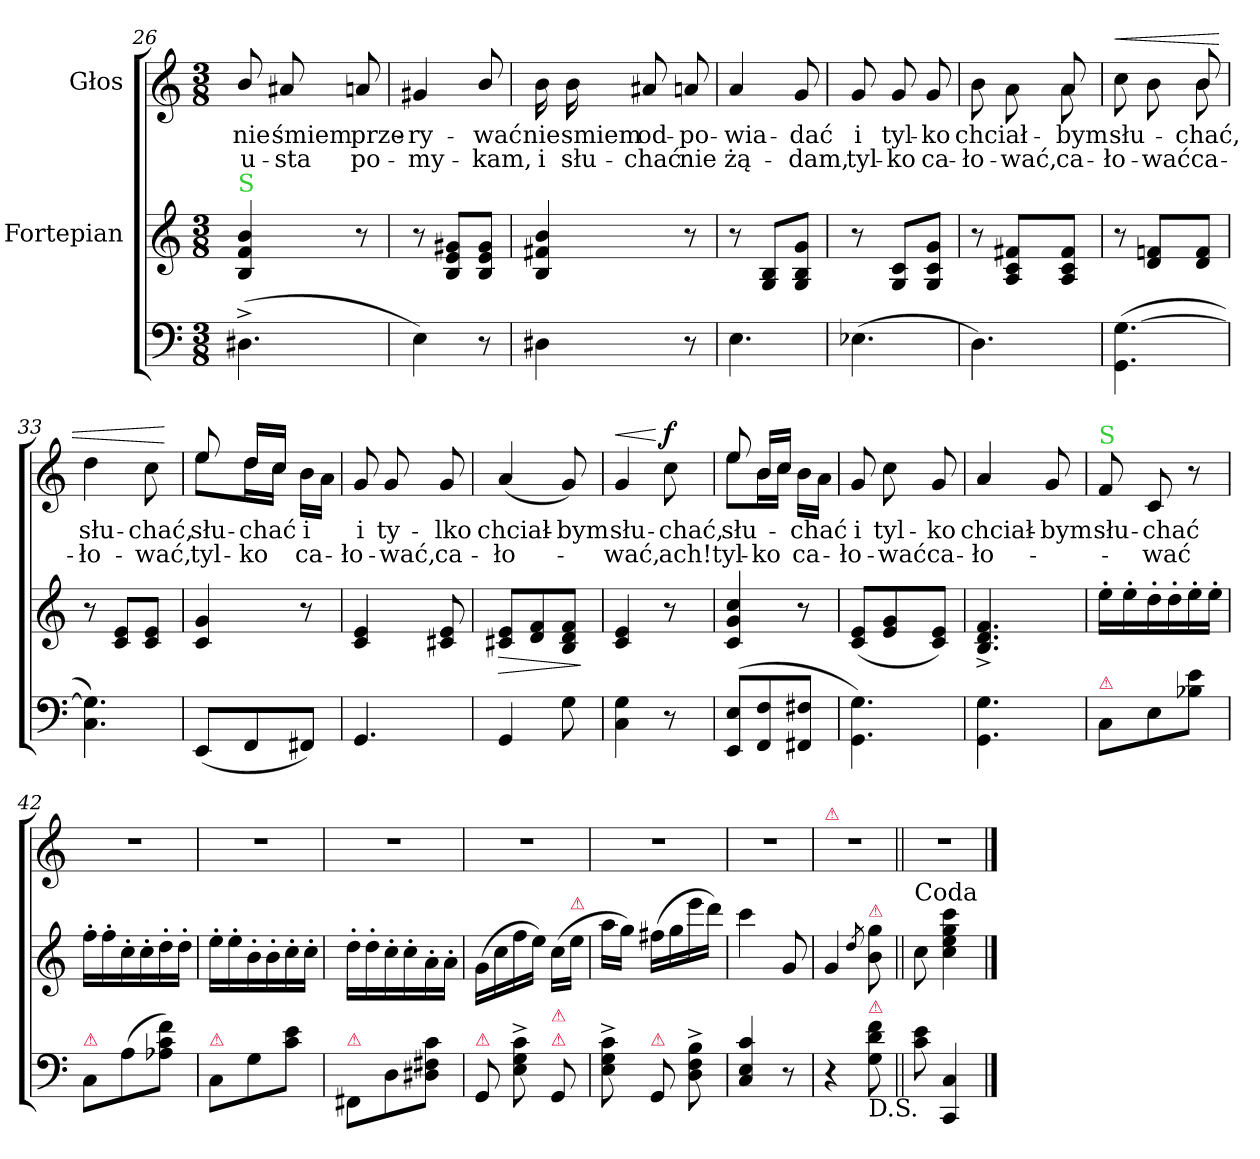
**kern	**kern	**dynam	**kern	**text	**text	**dynam
*part3	*part2	*part2	*part1	*part1	*part1	*part1
*staff3	*staff2	*staff2	*staff1	*staff1	*staff1	*staff1
*	*I"Fortepian	*	*I"Głos	*	*	*
*clefF4	*clefG2	*	*clefG2	*	*	*
*k[]	*k[]	*	*k[]	*	*	*
*M3/8	*M3/8	*	*M3/8	*	*	*
=26	=26	=26	=26	=26	=26	=26
!	!LO:TX:a:color=limegreen:t=S	!	!	!	!	!
(4.D#X^\	4B/ 4f/ 4b/	.	8b/	nie	u-	.
.	.	.	8a#X/	śmiem	-sta	.
.	8r	.	8an/	prze-	po-	.
=27	=27	=27	=27	=27	=27	=27
4E\)	8r	.	4g#X/	-ry-	-my-	.
.	8B/ 8e/ 8g#X/L	.	.	.	.	.
8r	8B/ 8e/ 8g#/J	.	8b/	-wać	-kam,	.
=28	=28	=28	=28	=28	=28	=28
4D#X\	4B/ 4f#X/ 4b/	.	16b\	nie	i	.
.	.	.	16b\	smiem	słu-	.
.	.	.	8a#X/	od-	-chać	.
8r	8r	.	8an/	-po-	nie	.
=29	=29	=29	=29	=29	=29	=29
4.E\	8r	.	4a/	-wia-	żą-	.
.	8G/ 8B/L	.	.	.	.	.
.	8G/ 8B/ 8g/J	.	8g/	-dać	-dam,	.
=30	=30	=30	=30	=30	=30	=30
(4.E-X\	8r	.	8g/	i	tyl-	.
.	8G/ 8c/L	.	8g/	tyl-	-ko	.
.	8G/ 8c/ 8g/J	.	8g/	-ko	ca-	.
=31	=31	=31	=31	=31	=31	=31
*	*	*	*^	*	*	*
4.D\)	8r	.	8b\	8ryy	chciał-	-ło-	.
.	8A/ 8c/ 8f#X/L	.	8a\	8ryy	.	-wać,	.
.	8A/ 8c/ 8f#/J	.	8a/	8a!\	-bym	ca-	.
=32	=32	=32	=32	=32	=32	=32	=32
!	!	!	!	!	!	!	!LO:HP:a
(<4.GG\ [4.G\	8r	.	8cc\	8ryy	słu-	-ło-	<
.	8d/ 8fn/L	.	8b\	8ryy	.	-wać	.
.	8d/ 8f/J	.	8b/	8b!\	-chać,	ca-	.
*	*	*	*v	*v	*	*	*
=33	=33	=33	=33	=33	=33	=33
4.C\ 4.G]\)	8r	.	4dd\	słu-	-ło-	.
.	8c/ 8e/L	.	.	.	.	.
.	8c/ 8e/J	.	8cc\	-chać,	-wać,	.
.	.	.	.	.	.	[
=34	=34	=34	=34	=34	=34	=34
*	*	*	*^	*	*	*
(>8EE/L	4c/ 4g/	.	8ee/	8ee!\L	słu-	tyl-	.
8FF/	.	.	16dd/LL	16dd!\L	-chać	-ko	.
.	.	.	16cc/JJ	16cc!\JJ	.	.	.
8FF#X/J)	8r	.	16b\LL	8ryy	i	ca-	.
.	.	.	16a\JJ	.	.	.	.
*	*	*	*v	*v	*	*	*
=35	=35	=35	=35	=35	=35	=35
4.GG/	4c/ 4e/	.	8g/	i	-ło-	.
.	.	.	8g/	ty-	-wać,	.
.	8c#X/ 8e/	.	8g/	-lko	ca-	.
=36	=36	=36	=36	=36	=36	=36
!	!	!LO:HP:b	!	!	!	!
4GG/	8c#X/ 8e/L	>	(>4a/	chciał-	-ło-	.
.	8d/ 8f/	.	.	.	.	.
8G\	8B/ 8d/ 8f/J	.	8g/)	-bym	.	.
.	.	]	.	.	.	.
=37	=37	=37	=37	=37	=37	=37
!	!	!	!	!	!	!LO:HP:a
4C\ 4G\	4c/ 4e/	.	4g/	słu-	-wać,	<
!	!	!	!	!	!	!LO:DY:n=1:a
8r	8r	.	8cc\	-chać,	ach!	[ f
=38	=38	=38	=38	=38	=38	=38
*	*	*	*^	*	*	*
(8EE/ 8E/L	4c/ 4g/ 4cc/	.	8ee/	8ee!\L	słu-	tyl-	.
8FF/ 8F/	.	.	16b/LL	16b!\L	.	-ko	.
.	.	.	16cc/JJ	16cc!\JJ	.	.	.
8FF#X/ 8F#X/J	8r	.	16b\LL	8ryy	-chać	ca-	.
.	.	.	16a\JJ	.	.	.	.
*	*	*	*v	*v	*	*	*
=39	=39	=39	=39	=39	=39	=39
4.GG\ 4.G\)	(8c/ 8e/L	.	8g/	i	-ło-	.
.	8e/ 8g/	.	8cc\	tyl-	-wać	.
.	8c/ 8e/J)	.	8g/	-ko	ca-	.
=40	=40	=40	=40	=40	=40	=40
4.GG\ 4.G\	4.B^/ 4.d^/ 4.f^/	.	4a/	chciał-	-ło-	.
.	.	.	8g/	-bym	.	.
=41	=41	=41	=41	=41	=41	=41
!	!	!	!LO:TX:a:color=limegreen:t=S	!	!	!
!LO:TX:a:color=crimson:t=⚠	!	!	!	!	!	!
8C/L	16ee'\LL	.	8f/	słu-	.	.
.	16ee'\	.	.	.	.	.
8E\	16dd'\	.	8c/	-chać	-wać	.
.	16dd'\	.	.	.	.	.
8B-X\ 8e\J	16ee'\	.	8r	.	.	.
.	16ee'\JJ	.	.	.	.	.
=42	=42	=42	=42	=42	=42	=42
!LO:TX:a:color=crimson:t=⚠	!	!	!	!	!	!
8C/L	16ff'\LL	.	4.r	.	.	.
.	16ff'\	.	.	.	.	.
(8A\	16cc'\	.	.	.	.	.
.	16cc'\	.	.	.	.	.
8A-X\ 8c\ 8f\J)	16dd'\	.	.	.	.	.
.	16dd'\JJ	.	.	.	.	.
=43	=43	=43	=43	=43	=43	=43
!LO:TX:a:color=crimson:t=⚠	!	!	!	!	!	!
8C/L	16ee'\LL	.	4.r	.	.	.
.	16ee'\	.	.	.	.	.
8G\	16b'\	.	.	.	.	.
.	16b'\	.	.	.	.	.
8c\ 8e\J	16cc'\	.	.	.	.	.
.	16cc'\JJ	.	.	.	.	.
=44	=44	=44	=44	=44	=44	=44
!LO:TX:a:color=crimson:t=⚠	!	!	!	!	!	!
8FF#X/L	16dd'\LL	.	4.r	.	.	.
.	16dd'\	.	.	.	.	.
8D\	16cc'\	.	.	.	.	.
.	16cc'\	.	.	.	.	.
8D#X\ 8F#X\ 8c\J	16a'\	.	.	.	.	.
.	16a'\JJ	.	.	.	.	.
=45	=45	=45	=45	=45	=45	=45
!LO:TX:a:color=crimson:t=⚠	!	!	!	!	!	!
8GG/	(16g\LL	.	4.r	.	.	.
.	16cc\	.	.	.	.	.
8E^\ 8G^\ 8c^\	16ff\	.	.	.	.	.
.	16ee\JJ)	.	.	.	.	.
!LO:TX:a:color=crimson:t=⚠	!	!	!	!	!	!
!LO:TX:a:color=crimson:t=⚠	!	!	!	!	!	!
8GG/	(16cc\LL	.	.	.	.	.
!	!LO:TX:a:color=crimson:t=⚠	!	!	!	!	!
.	16ee\JJ	.	.	.	.	.
=46	=46	=46	=46	=46	=46	=46
8E^\ 8G^\ 8c^\	16aa\LL	.	4.r	.	.	.
.	16gg\JJ)	.	.	.	.	.
!LO:TX:a:color=crimson:t=⚠	!	!	!	!	!	!
8GG/	(16ff#X\LL	.	.	.	.	.
.	16gg\	.	.	.	.	.
8D^\ 8F^\ 8B^\	16eee\	.	.	.	.	.
.	16ddd\JJ)	.	.	.	.	.
=47	=47	=47	=47	=47	=47	=47
4C/ 4E/ 4c/	4ccc\	.	4.r	.	.	.
8r	8g/	.	.	.	.	.
=48	=48	=48	=48	=48	=48	=48
!	!	!	!LO:TX:a:color=crimson:t=⚠	!	!	!
4r	4g/	.	4.r	.	.	.
.	8qdd/	.	.	.	.	.
!	!LO:TX:a:color=crimson:t=⚠	!	!	!	!	!
!LO:TX:a:color=crimson:t=⚠	!	!	!	!	!	!
!LO:TX:b:t=D.S.	!	!	!	!	!	!
8G\ 8d\ 8f\	8b\ 8gg\	.	.	.	.	.
=49||	=49||	=49||	=49||	=49||	=49||	=49||
!	!LO:TX:a:t=Coda	!	!	!	!	!
8c\ 8e\	8cc\	.	4.r	.	.	.
4CC/ 4C/	4cc\ 4ee\ 4gg\ 4ccc\	.	.	.	.	.
==	==	==	==	==	==	==
*-	*-	*-	*-	*-	*-	*-
